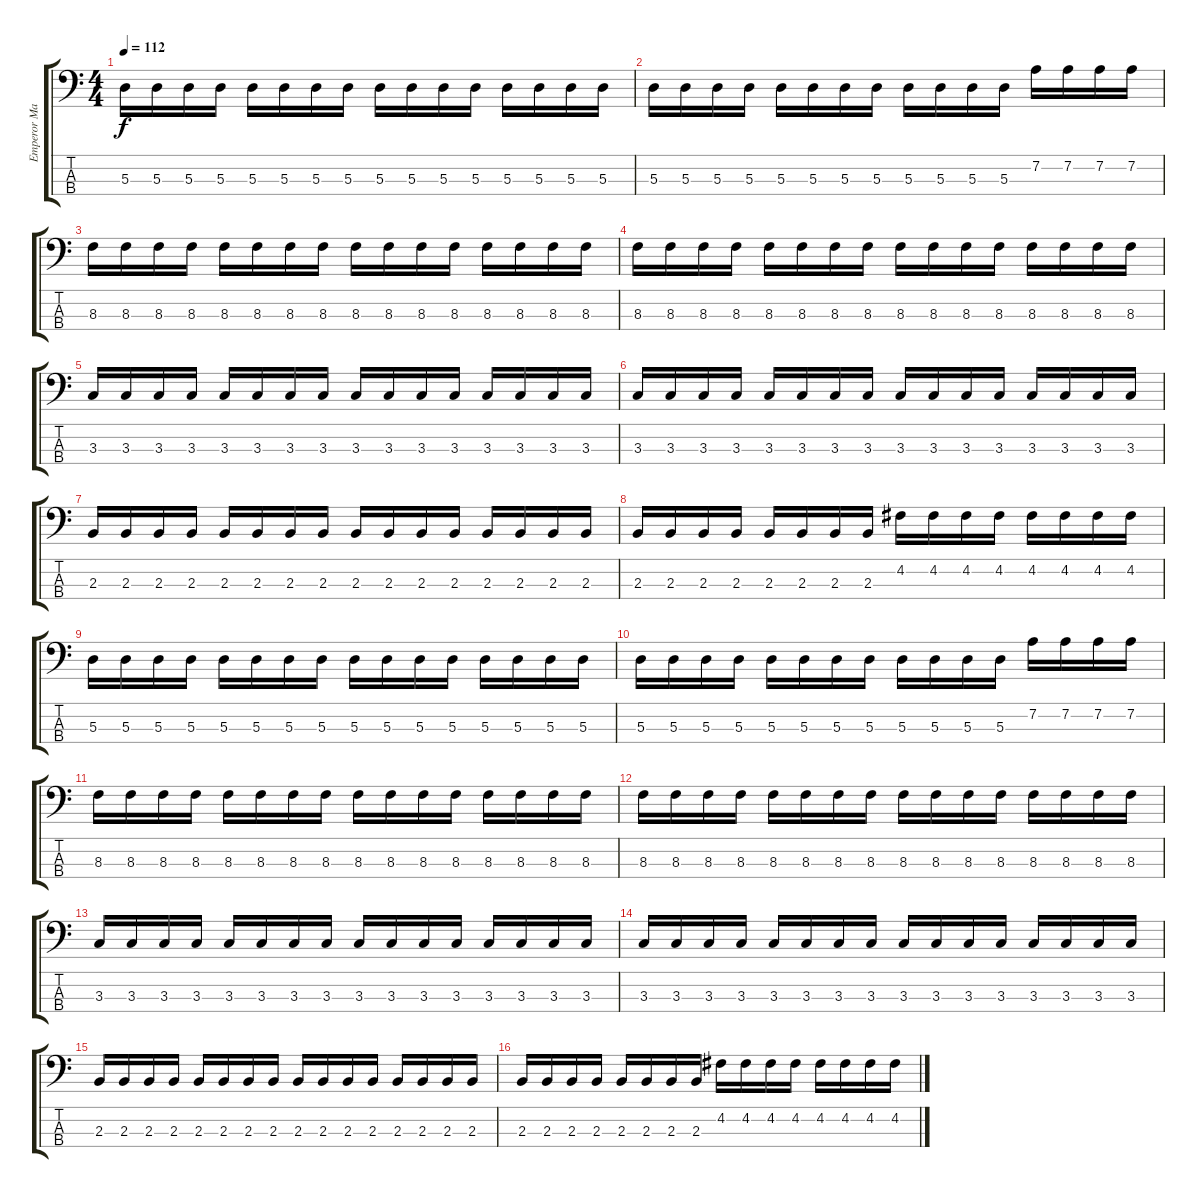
\track ("Emperor Magus Caligula" "Emperor Ma") {instrument electricbassfinger}
\staff {score tabs}
\tuning (G2 D2 A1 E1) {hide}
\ts (4 4)
\tempo 112
\clef f4
\ks c
5.3.16{dy f} 5.3.16 5.3.16 5.3.16 5.3.16 5.3.16 5.3.16 5.3.16 5.3.16 5.3.16 5.3.16 5.3.16 5.3.16 5.3.16 5.3.16 5.3.16 |
5.3.16 5.3.16 5.3.16 5.3.16 5.3.16 5.3.16 5.3.16 5.3.16 5.3.16 5.3.16 5.3.16 5.3.16 7.2.16 7.2.16 7.2.16 7.2.16 |
8.3.16 8.3.16 8.3.16 8.3.16 8.3.16 8.3.16 8.3.16 8.3.16 8.3.16 8.3.16 8.3.16 8.3.16 8.3.16 8.3.16 8.3.16 8.3.16 |
8.3.16 8.3.16 8.3.16 8.3.16 8.3.16 8.3.16 8.3.16 8.3.16 8.3.16 8.3.16 8.3.16 8.3.16 8.3.16 8.3.16 8.3.16 8.3.16 |
3.3.16 3.3.16 3.3.16 3.3.16 3.3.16 3.3.16 3.3.16 3.3.16 3.3.16 3.3.16 3.3.16 3.3.16 3.3.16 3.3.16 3.3.16 3.3.16 |
3.3.16 3.3.16 3.3.16 3.3.16 3.3.16 3.3.16 3.3.16 3.3.16 3.3.16 3.3.16 3.3.16 3.3.16 3.3.16 3.3.16 3.3.16 3.3.16 |
2.3.16 2.3.16 2.3.16 2.3.16 2.3.16 2.3.16 2.3.16 2.3.16 2.3.16 2.3.16 2.3.16 2.3.16 2.3.16 2.3.16 2.3.16 2.3.16 |
2.3.16 2.3.16 2.3.16 2.3.16 2.3.16 2.3.16 2.3.16 2.3.16 4.2.16 4.2.16 4.2.16 4.2.16 4.2.16 4.2.16 4.2.16 4.2.16 |
5.3.16 5.3.16 5.3.16 5.3.16 5.3.16 5.3.16 5.3.16 5.3.16 5.3.16 5.3.16 5.3.16 5.3.16 5.3.16 5.3.16 5.3.16 5.3.16 |
5.3.16 5.3.16 5.3.16 5.3.16 5.3.16 5.3.16 5.3.16 5.3.16 5.3.16 5.3.16 5.3.16 5.3.16 7.2.16 7.2.16 7.2.16 7.2.16 |
8.3.16 8.3.16 8.3.16 8.3.16 8.3.16 8.3.16 8.3.16 8.3.16 8.3.16 8.3.16 8.3.16 8.3.16 8.3.16 8.3.16 8.3.16 8.3.16 |
8.3.16 8.3.16 8.3.16 8.3.16 8.3.16 8.3.16 8.3.16 8.3.16 8.3.16 8.3.16 8.3.16 8.3.16 8.3.16 8.3.16 8.3.16 8.3.16 |
3.3.16 3.3.16 3.3.16 3.3.16 3.3.16 3.3.16 3.3.16 3.3.16 3.3.16 3.3.16 3.3.16 3.3.16 3.3.16 3.3.16 3.3.16 3.3.16 |
3.3.16 3.3.16 3.3.16 3.3.16 3.3.16 3.3.16 3.3.16 3.3.16 3.3.16 3.3.16 3.3.16 3.3.16 3.3.16 3.3.16 3.3.16 3.3.16 |
2.3.16 2.3.16 2.3.16 2.3.16 2.3.16 2.3.16 2.3.16 2.3.16 2.3.16 2.3.16 2.3.16 2.3.16 2.3.16 2.3.16 2.3.16 2.3.16 |
2.3.16 2.3.16 2.3.16 2.3.16 2.3.16 2.3.16 2.3.16 2.3.16 4.2.16 4.2.16 4.2.16 4.2.16 4.2.16 4.2.16 4.2.16 4.2.16
